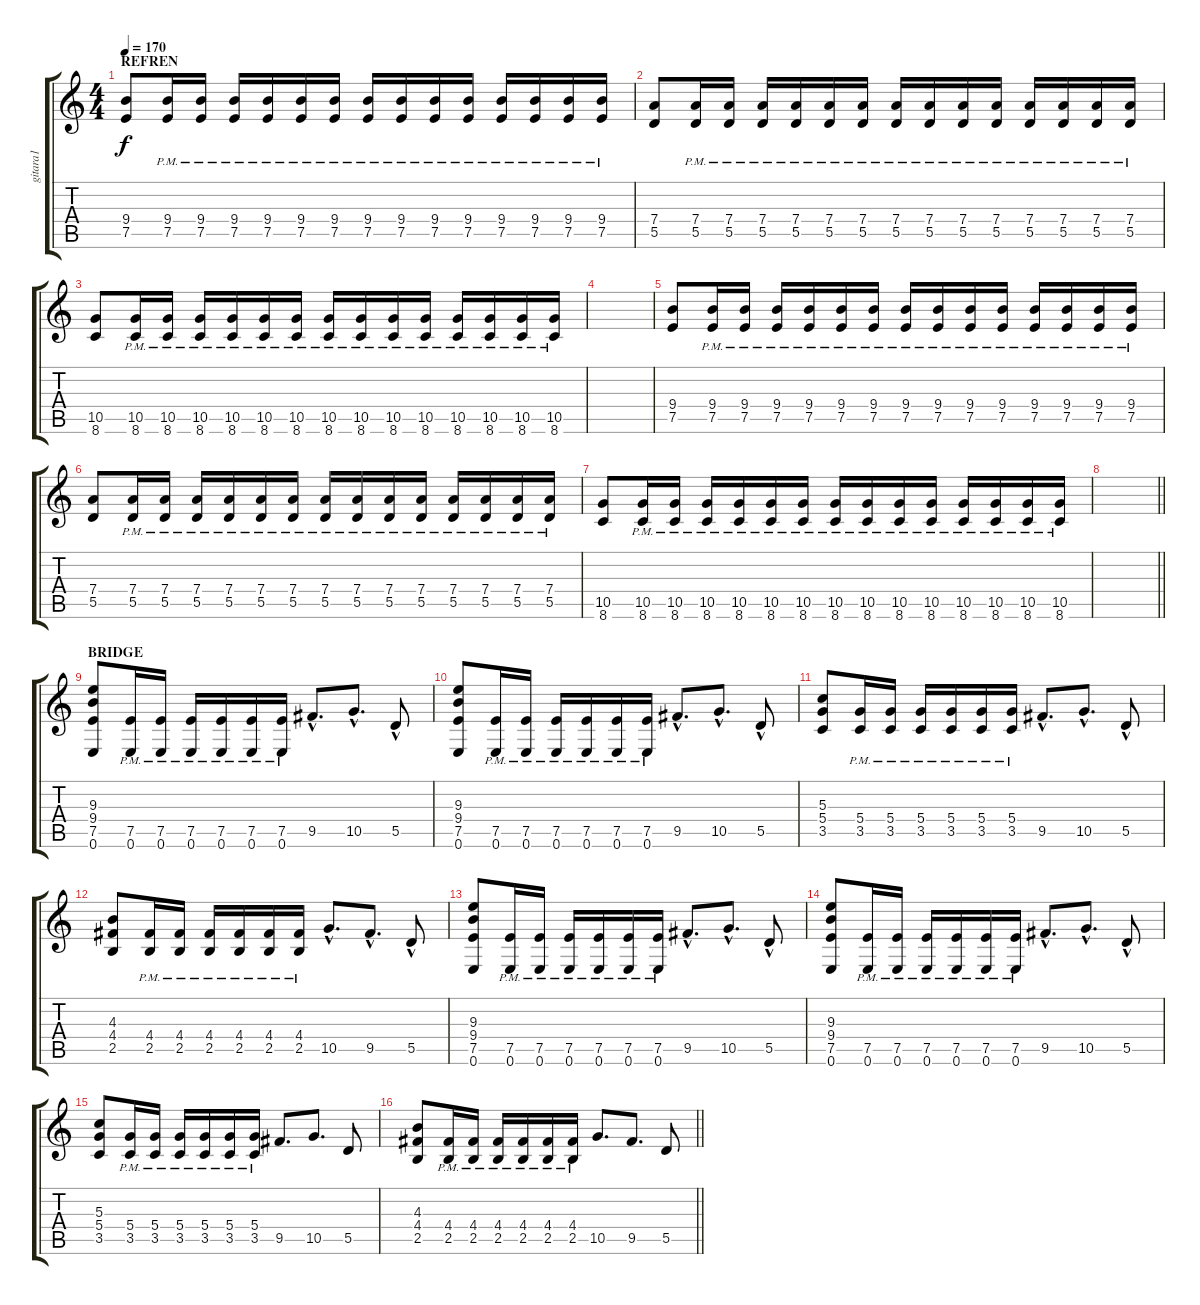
\track ("gitara1" "gitara1") {instrument overdrivenguitar}
\staff {score tabs}
\tuning (E4 B3 G3 D3 A2 E2) {hide}
\ts (4 4)
\section ("" "REFREN")
\tempo 170
\clef g2
\ks c
(9.4 7.5).8{dy f} (9.4{pm} 7.5{pm}).16 (9.4{pm} 7.5{pm}).16 (9.4{pm} 7.5{pm}).16 (9.4{pm} 7.5{pm}).16 (9.4{pm} 7.5{pm}).16 (9.4{pm} 7.5{pm}).16 (9.4{pm} 7.5{pm}).16 (9.4{pm} 7.5{pm}).16 (9.4{pm} 7.5{pm}).16 (9.4{pm} 7.5{pm}).16 (9.4{pm} 7.5{pm}).16 (9.4{pm} 7.5{pm}).16 (9.4{pm} 7.5{pm}).16 (9.4{pm} 7.5{pm}).16 |
(7.4 5.5).8 (7.4{pm} 5.5{pm}).16 (7.4{pm} 5.5{pm}).16 (7.4{pm} 5.5{pm}).16 (7.4{pm} 5.5{pm}).16 (7.4{pm} 5.5{pm}).16 (7.4{pm} 5.5{pm}).16 (7.4{pm} 5.5{pm}).16 (7.4{pm} 5.5{pm}).16 (7.4{pm} 5.5{pm}).16 (7.4{pm} 5.5{pm}).16 (7.4{pm} 5.5{pm}).16 (7.4{pm} 5.5{pm}).16 (7.4{pm} 5.5{pm}).16 (7.4{pm} 5.5{pm}).16 |
(10.5 8.6).8 (10.5 8.6{pm}).16 (10.5 8.6{pm}).16 (10.5 8.6{pm}).16 (10.5 8.6{pm}).16 (10.5 8.6{pm}).16 (10.5 8.6{pm}).16 (10.5 8.6{pm}).16 (10.5 8.6{pm}).16 (10.5 8.6{pm}).16 (10.5 8.6{pm}).16 (10.5 8.6{pm}).16 (10.5 8.6{pm}).16 (10.5 8.6{pm}).16 (10.5 8.6{pm}).16 |
|
(9.4 7.5).8 (9.4{pm} 7.5{pm}).16 (9.4{pm} 7.5{pm}).16 (9.4{pm} 7.5{pm}).16 (9.4{pm} 7.5{pm}).16 (9.4{pm} 7.5{pm}).16 (9.4{pm} 7.5{pm}).16 (9.4{pm} 7.5{pm}).16 (9.4{pm} 7.5{pm}).16 (9.4{pm} 7.5{pm}).16 (9.4{pm} 7.5{pm}).16 (9.4{pm} 7.5{pm}).16 (9.4{pm} 7.5{pm}).16 (9.4{pm} 7.5{pm}).16 (9.4{pm} 7.5{pm}).16 |
(7.4 5.5).8 (7.4{pm} 5.5{pm}).16 (7.4{pm} 5.5{pm}).16 (7.4{pm} 5.5{pm}).16 (7.4{pm} 5.5{pm}).16 (7.4{pm} 5.5{pm}).16 (7.4{pm} 5.5{pm}).16 (7.4{pm} 5.5{pm}).16 (7.4{pm} 5.5{pm}).16 (7.4{pm} 5.5{pm}).16 (7.4{pm} 5.5{pm}).16 (7.4{pm} 5.5{pm}).16 (7.4{pm} 5.5{pm}).16 (7.4{pm} 5.5{pm}).16 (7.4{pm} 5.5{pm}).16 |
(10.5 8.6).8 (10.5 8.6{pm}).16 (10.5 8.6{pm}).16 (10.5 8.6{pm}).16 (10.5 8.6{pm}).16 (10.5 8.6{pm}).16 (10.5 8.6{pm}).16 (10.5 8.6{pm}).16 (10.5 8.6{pm}).16 (10.5 8.6{pm}).16 (10.5 8.6{pm}).16 (10.5 8.6{pm}).16 (10.5 8.6{pm}).16 (10.5 8.6{pm}).16 (10.5 8.6{pm}).16 |
\barLineRight lightlight
|
\section ("" "BRIDGE")
(9.3 9.4 7.5 0.6).8 (7.5{pm} 0.6{pm}).16 (7.5{pm} 0.6{pm}).16 (7.5{pm} 0.6{pm}).16 (7.5{pm} 0.6{pm}).16 (7.5{pm} 0.6{pm}).16 (7.5{pm} 0.6{pm}).16 9.5{hac}.8{d} 10.5{hac}.8{d} 5.5{hac}.8 |
(9.3 9.4 7.5 0.6).8 (7.5{pm} 0.6{pm}).16 (7.5{pm} 0.6{pm}).16 (7.5{pm} 0.6{pm}).16 (7.5{pm} 0.6{pm}).16 (7.5{pm} 0.6{pm}).16 (7.5{pm} 0.6{pm}).16 9.5{hac}.8{d} 10.5{hac}.8{d} 5.5{hac}.8 |
(5.3 5.4 3.5).8 (5.4 3.5{pm}).16 (5.4 3.5{pm}).16 (5.4 3.5{pm}).16 (5.4 3.5{pm}).16 (5.4 3.5{pm}).16 (5.4 3.5{pm}).16 9.5{hac}.8{d} 10.5{hac}.8{d} 5.5{hac}.8 |
(4.3 4.4 2.5).8 (4.4 2.5{pm}).16 (4.4 2.5{pm}).16 (4.4 2.5{pm}).16 (4.4 2.5{pm}).16 (4.4 2.5{pm}).16 (4.4 2.5{pm}).16 10.5{hac}.8{d} 9.5{hac}.8{d} 5.5{hac}.8 |
(9.3 9.4 7.5 0.6).8 (7.5{pm} 0.6{pm}).16 (7.5{pm} 0.6{pm}).16 (7.5{pm} 0.6{pm}).16 (7.5{pm} 0.6{pm}).16 (7.5{pm} 0.6{pm}).16 (7.5{pm} 0.6{pm}).16 9.5{hac}.8{d} 10.5{hac}.8{d} 5.5{hac}.8 |
(9.3 9.4 7.5 0.6).8 (7.5{pm} 0.6{pm}).16 (7.5{pm} 0.6{pm}).16 (7.5{pm} 0.6{pm}).16 (7.5{pm} 0.6{pm}).16 (7.5{pm} 0.6{pm}).16 (7.5{pm} 0.6{pm}).16 9.5{hac}.8{d} 10.5{hac}.8{d} 5.5{hac}.8 |
(5.3 5.4 3.5).8 (5.4 3.5{pm}).16 (5.4 3.5{pm}).16 (5.4 3.5{pm}).16 (5.4 3.5{pm}).16 (5.4 3.5{pm}).16 (5.4 3.5{pm}).16 9.5.8{d} 10.5.8{d} 5.5.8 |
\barLineRight lightlight
(4.3 4.4 2.5).8 (4.4 2.5{pm}).16 (4.4 2.5{pm}).16 (4.4 2.5{pm}).16 (4.4 2.5{pm}).16 (4.4 2.5{pm}).16 (4.4 2.5{pm}).16 10.5.8{d} 9.5.8{d} 5.5.8
